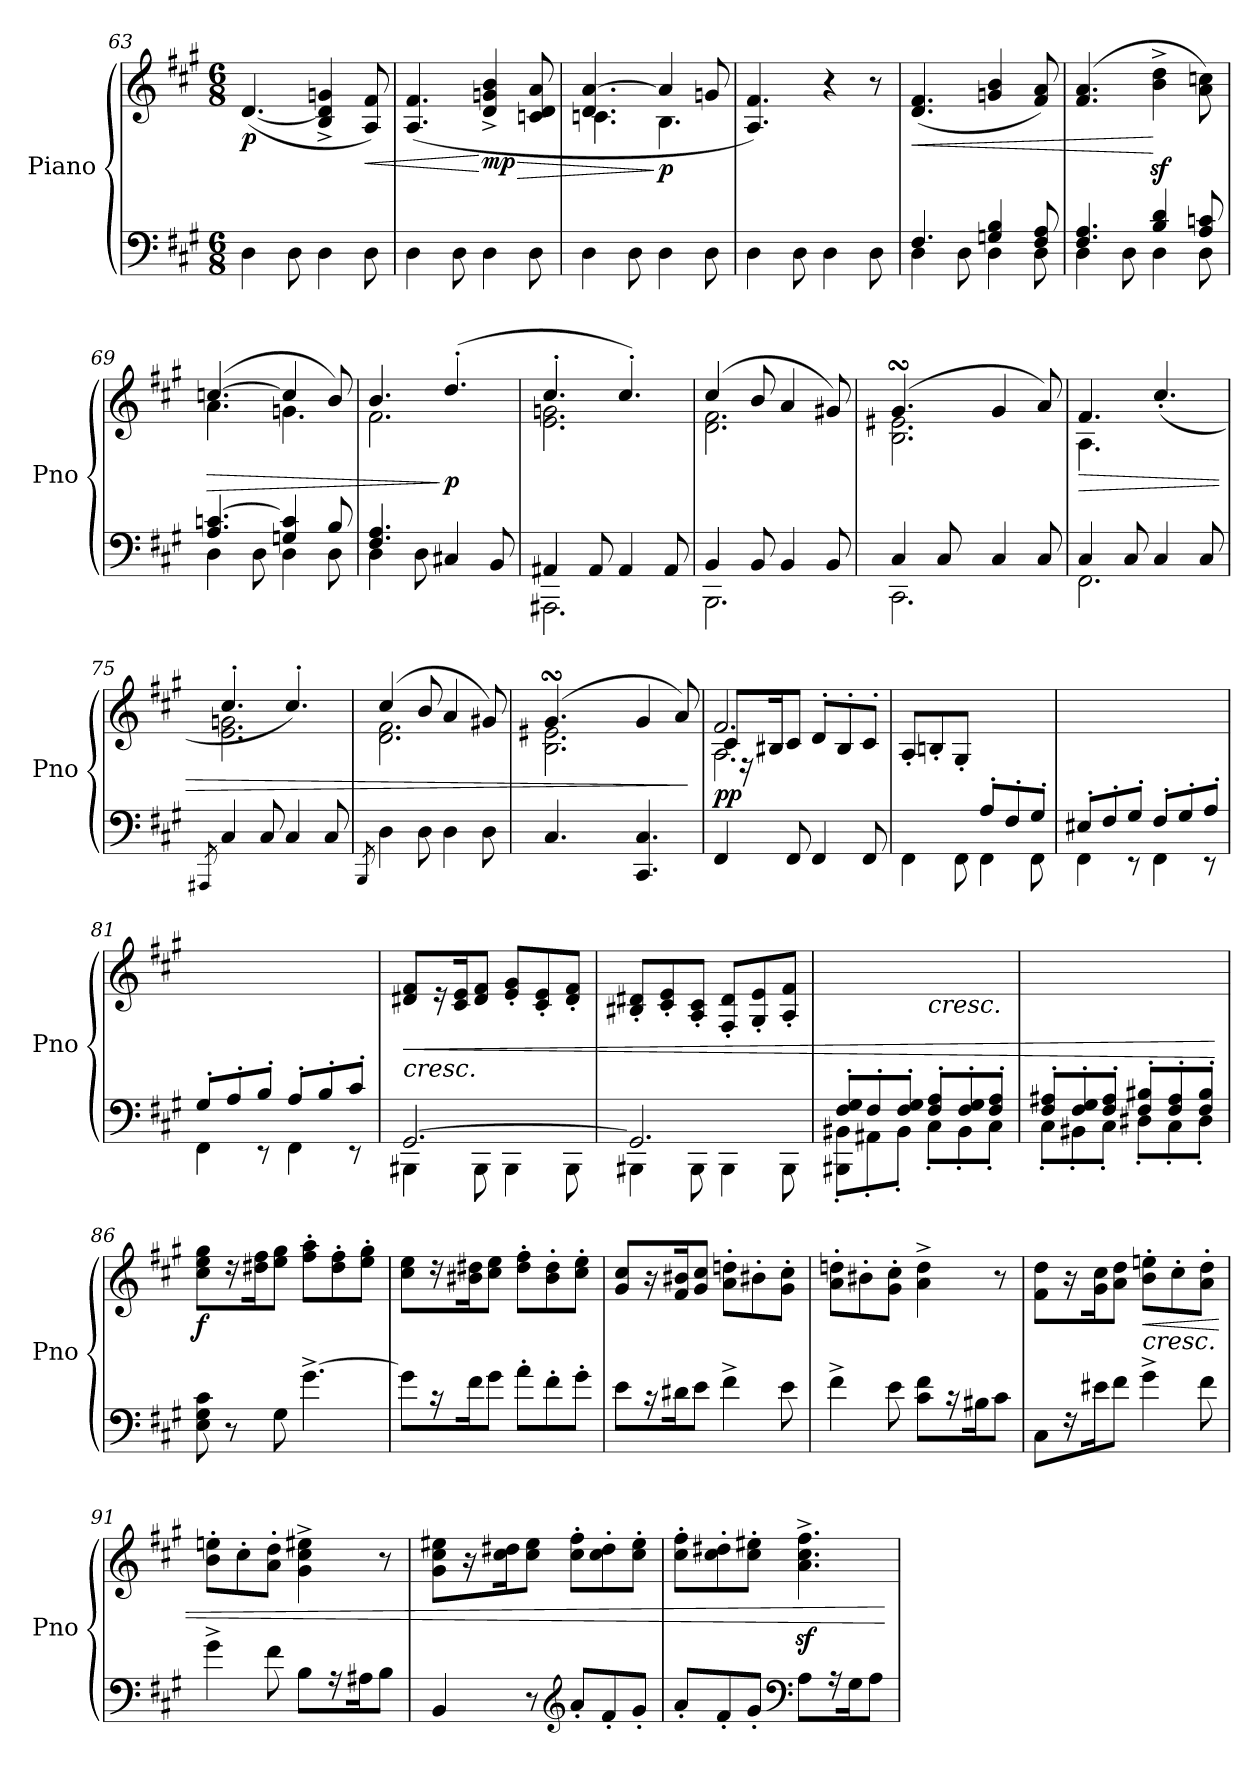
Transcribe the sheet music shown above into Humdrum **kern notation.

**kern	**kern	**dynam
*part1	*part1	*part1
*staff2	*staff1	*staff1/2
*I"Piano	*	*
*I'Pno	*	*
*clefF4	*clefG2	*
*k[f#c#g#]	*k[f#c#g#]	*
*M6/8	*M6/8	*
=63	=63	=63
!	!	!LO:DY:b
4D\	(>[4.d/	p
8D\	.	.
4D\	4B/^ 4d/]^ 4gn/^	.
!	!	!LO:HP:b
8D\	8A/ 8f#/)	<
=64	=64	=64
4D\	(>4.A/ 4.f#/	.
8D\	.	.
!	!	!LO:HP:n=1:b
!	!	!LO:DY:n=1:b
4D\	4d/^ 4gn/^ 4b/^	[ > mp
8D\	8cn/ 8d/ 8a/	.
=65	=65	=65
*	*^	*
4D\	4.d/ [4.a/	4.cn\	.
8D\	.	.	.
!	!	!	!LO:DY:n=1:b
4D\	4a/]	4.B\	] p
8D\	8gn/	.	.
*	*v	*v	*
=66	=66	=66
4D\	4.A/ 4.f#/)	.
8D\	.	.
4D\	4r	.
8D\	8r	.
!!LO:LB:g=z
=67	=67	=67
*^	*	*
!	!	!	!LO:HP:b
4.F#/	4D\	(>4.d/ 4.f#/	<
.	8D\	.	.
4Gn/ 4B/	4D\	4gn/ 4b/	.
8F#/ 8A/	8D\	8f#/ 8a/)	.
=68	=68	=68	=68
4.F#/ 4.A/	4D\	(>4.f#/ 4.a/	.
.	8D\	.	.
4B/ 4d/	4D\	4b\z<^ 4dd\z<^	[
8A/ 8cn/	8D\	8a\ 8ccn\)	.
=69	=69	=69	=69
!	!	!	!LO:HP:b
*	*	*^	*
4.A/ [4.cn/	4D\	(>[4.ccn/	4.a\	>
.	8D\	.	.	.
4Gn/ 4c/]	4D\	4cc/]	4.gn\	.
8B/	8D\	8b/)	.	.
=70	=70	=70	=70	=70
4.F#/ 4.A/	4D\	4.b/	2.f#\	.
.	8D\	.	.	.
!	!	!	!	!LO:DY:n=1:b
4C#X/	4.ryy	(>4.dd'/	.	] p
8BB/	.	.	.	.
=71	=71	=71	=71	=71
4AA#X/	2.AAA#X\	4.cc#'/	2.e\ 2.gn\	.
8AA#/	.	.	.	.
4AA#/	.	4.cc#'/)	.	.
8AA#/	.	.	.	.
=72	=72	=72	=72	=72
4BB/	2.BBB\	(>4cc#/	2.d\ 2.f#\	.
8BB/	.	8b/	.	.
4BB/	.	4a/	.	.
8BB/	.	8g#X/)	.	.
=73	=73	=73	=73	=73
*	*	*	*^	*
4C#/	2.CC#\	(>4.g#sSsS/	2.B\ 2.e#X\	4g#!yy	.
*	*	*	*	*Xtuplet	*
8C#/	.	.	.	24a!yy	.
.	.	.	.	24g#!yy	.
.	.	.	.	24f#!yy	.
4C#/	.	4g#/	.	4.ryy	.
8C#/	.	8a/)	.	.	.
*	*	*v	*v	*v	*
!!LO:LB:g=z
=74	=74	=74	=74
!	!	!LO:TX:b:i:t=dim.	!
!	!	!	!LO:HP:b
*	*	*^	*
4C#/	2.FF#\	4.f#/	4.A\	>
8C#/	.	.	.	.
4C#/	.	(>4.cc#'/	4.ryy	.
8C#/	.	.	.	.
*v	*v	*	*	*
=75	=75	=75	=75
8qAAA#X/	.	.	.
4C#/	4.cc#'/	2.e\ 2.gn\	.
8C#/	.	.	.
4C#/	4.cc#'/)	.	.
8C#/	.	.	.
=76	=76	=76	=76
8qBBB/	.	.	.
4D\	(>4cc#/	2.d\ 2.f#\	.
8D\	8b/	.	.
4D\	4a/	.	.
8D\	8g#X/)	.	.
=77	=77	=77	=77
*	*	*^	*
4.C#/	(>4.g#sSsS/	2.B\ 2.e#X\	4g#!yy	.
.	.	.	24a!yy	.
.	.	.	24g#!yy	.
.	.	.	24f#!yy	.
4.CC#/ 4.C#/	4g#/	.	4.ryy	.
.	8a/)	.	.	.
*	*v	*v	*v	*
.	.	]
=78	=78	=78
*	*^	*
*	*	*^	*
!	!	!	!	!LO:DY:b
4FF#/	2.f#/	2.A\	8c#/L	pp
.	.	.	16rF	.
.	.	.	16B#X/K	.
8FF#/	.	.	8c#/J	.
4FF#/	.	.	8d'/L	.
.	.	.	8B#'/	.
8FF#/	.	.	8c#'/J	.
*	*v	*v	*v	*
=79	=79	=79
*^	*	*
4.ryy	4FF#\	8A'/L	.
.	.	8Bn'/	.
.	8FF#\	8G#'/J	.
8A'/L	4FF#\	4.ryy	.
8F#'/	.	.	.
8G#'/J	8FF#\	.	.
!!LO:LB:g=z
=80	=80	=80	=80
8E#X'/L	4FF#\	2.ryy	.
8F#'/	.	.	.
8G#'/J	8rEE	.	.
8F#'/L	4FF#\	.	.
8G#'/	.	.	.
8A'/J	8rEE	.	.
=81	=81	=81	=81
8G#'/L	4FF#\	2.ryy	.
8A'/	.	.	.
8B'/J	8rEE	.	.
8A'/L	4FF#\	.	.
8B'/	.	.	.
8c#'/J	8rEE	.	.
=82	=82	=82	=82
!	!	!LO:TX:b:i:t=cresc.	!
!	!	!	!LO:HP:b
[2.GG#/	4BBB#X\	8d#X/ 8f#/L	<
.	.	16re	.
.	.	16c#/ 16e/K	.
.	8BBB#\	8d#/ 8f#/J	.
.	4BBB#\	8e/' 8g#/'L	.
.	.	8c#/' 8e/'	.
.	8BBB#\	8d#/' 8f#/'J	.
=83	=83	=83	=83
2.GG#/]	4BBB#X\	8B#X/' 8d#X/'L	.
.	.	8c#/' 8e/'	.
.	8BBB#\	8A/' 8c#/'J	.
.	4BBB#\	8F#/' 8d#/'L	.
.	.	8G#/' 8e/'	.
.	8BBB#\	8A/' 8f#/'J	.
=84	=84	=84	=84
8F#/' 8G#/'L	8BBB#X\' 8BB#X\'L	4.ryy	.
8F#'/	8AA#X'\	.	.
8F#/' 8G#/'J	8BB#'\J	.	.
!	!	!LO:TX:b:i:t=cresc.	!
8F#/' 8A/'L	8C#'\L	4.ryy	.
8F#/' 8G#/'	8BB#'\	.	.
8F#/' 8A/'J	8C#'\J	.	.
=85	=85	=85	=85
8F#/' 8A#X/'L	8C#'\L	2.ryy	.
8F#/' 8G#/'	8BB#X'\	.	.
8F#/' 8A#/'J	8C#'\J	.	.
8F#/' 8B#X/'L	8D#X'\L	.	.
8F#/' 8A#/'	8C#'\	.	.
8F#/' 8B#/'J	8D#'\J	.	.
*v	*v	*	*
.	.	[
!!LO:LB:g=z
=86	=86	=86
!	!	!LO:DY:b
8E\ 8G#\ 8c#\	8cc#\ 8ee\ 8gg#\L	f
8r	16rdd	.
.	16dd#X\ 16ff#\K	.
8G#\	8ee\ 8gg#\J	.
[4.g#^\	8ff#\' 8aa\'L	.
.	8dd#\' 8ff#\'	.
.	8ee\' 8gg#\'J	.
=87	=87	=87
8g#\L]	8cc#\ 8ee\L	.
16rc	16rdd	.
16f#\K	16b#X\ 16dd#X\K	.
8g#\J	8cc#\ 8ee\J	.
8a'\L	8dd#\' 8ff#\'L	.
8f#'\	8b#\' 8dd#\'	.
8g#'\J	8cc#\' 8ee\'J	.
=88	=88	=88
8e\L	8g#/ 8cc#/L	.
16rc	16r	.
16d#X\K	16f#/ 16b#X/K	.
8e\J	8g#/ 8cc#/J	.
4f#^\	8a\' 8ddn\'L	.
.	8b#X'\	.
8e\	8g#\' 8cc#\'J	.
=89	=89	=89
4f#^\	8a\' 8ddn\'L	.
.	8b#X'\	.
8e\	8g#\' 8cc#\'J	.
8c#\ 8f#\L	4a\^ 4dd\^	.
16rc	.	.
16B#X\K	.	.
8c#\J	8r	.
=90	=90	=90
8C#\L	8f#\ 8dd\L	.
16r	16r	.
16e#X\K	16g#\ 16cc#\K	.
8f#\J	8a\ 8dd\J	.
!	!LO:TX:b:i:t=cresc.	!
!	!	!LO:HP:b
4g#^\	8b\' 8een\'L	<
.	8cc#'\	.
8f#\	8a\' 8dd\'J	.
!!LO:PB:g=z
=91	=91	=91
4g#^\	8b\' 8een\'L	.
.	8cc#'\	.
8f#\	8a\' 8dd\'J	.
8B\L	4g#\^ 4cc#\^ 4ee#X\^	.
16rA	.	.
16A#X\K	.	.
8B\J	8r	.
=92	=92	=92
4BB/	8g#\ 8cc#\ 8ee#X\L	.
.	16r	.
.	16cc#\ 16dd#X\K	.
8r	8cc#\ 8ee#\J	.
*clefG2	*	*
8a'/L	8cc#\' 8ff#\'L	.
8f#'/	8cc#\' 8dd#\'	.
8g#'/J	8cc#\' 8ee#\'J	.
=93	=93	=93
8a'/L	8cc#\' 8ff#\'L	.
8f#'/	8cc#\' 8dd#X\'	.
8g#'/J	8cc#\' 8ee#X\'J	.
*clefF4	*	*
8A\L	4.a\z<^ 4.cc#\z<^ 4.ff#\z<^	.
16rA	.	.
16G#\K	.	.
8A\J	.	.
.	.	[
=	=	=
*-	*-	*-
